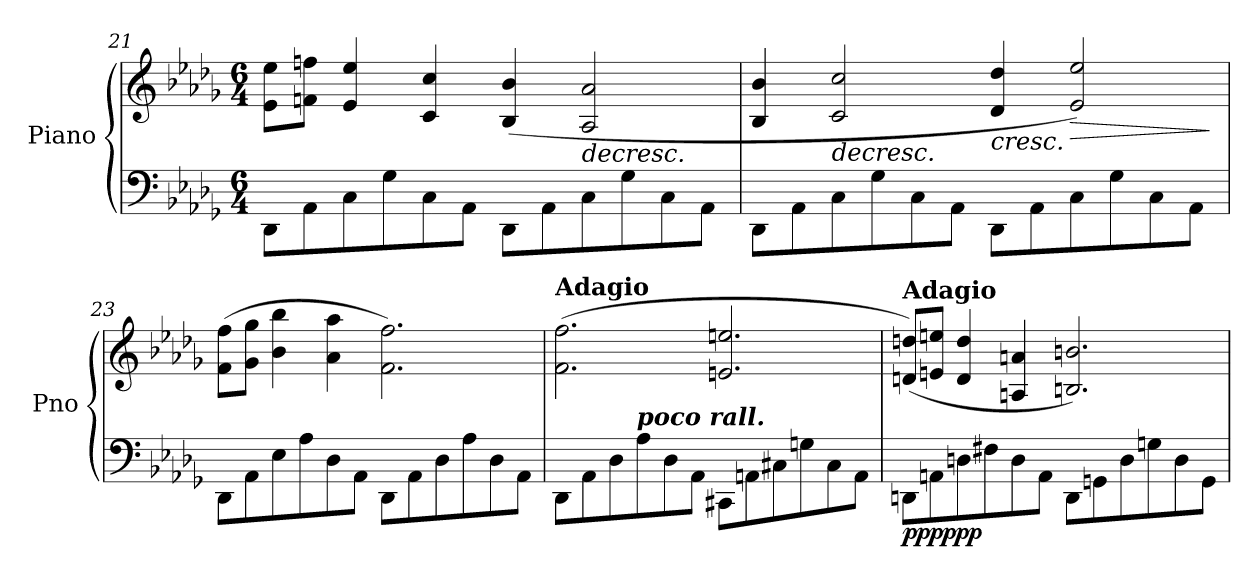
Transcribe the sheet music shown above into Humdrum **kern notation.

**kern	**kern	**dynam
*part1	*part1	*part1
*staff2	*staff1	*staff1/2
*I"Piano	*	*
*I'Pno	*	*
!!LO:PB:g=z
*clefF4	*clefG2	*
*k[b-e-a-d-g-]	*k[b-e-a-d-g-]	*
*M6/4	*M6/4	*
=21	=21	=21
8DD-\L	8e-\ 8ee-\L	.
8AA-\	8fn\ 8ffn\J	.
8C\	4e-/ 4ee-/	.
8G-\	.	.
8C\	4c/ 4cc/	.
8AA-\J	.	.
8DD-\L	(>4B-/ 4b-/	.
8AA-\	.	.
!	!	!LO:HP:b
8C\	2A-/ 2a-/	>
8G-\	.	.
8C\	.	.
8AA-\J	.	.
=22	=22	=22
8DD-\L	4B-/ 4b-/	.
8AA-\	.	.
!	!	!LO:HP:b
8C\	2c/ 2cc/	>
8G-\	.	.
8C\	.	.
8AA-\J	.	.
!	!	!LO:HP:b
8DD-\L	4d-/ 4dd-/	<
8AA-\	.	.
!	!	!LO:HP:b
8C\	2e-/ 2ee-/)	>
8G-\	.	.
8C\	.	.
8AA-\J	.	.
.	.	] [ ]
=23	=23	=23
8DD-\L	(>8f\ 8ff\L	.
8AA-\	8g-\ 8gg-\J	.
8E-\	4b-\ 4bb-\	.
8A-\	.	.
8D-\	4a-\ 4aa-\	.
8AA-\J	.	.
8DD-\L	2.f\ 2.ff\)	.
8AA-\	.	.
8D-\	.	.
8A-\	.	.
8D-\	.	.
8AA-\J	.	.
!!LO:LB:g=z
=24	=24	=24
!	!LO:TX:a:B:t=Adagio	!
8DD-\L	(>2.f\ 2.ff\	.
8AA-\	.	.
8D-\	.	.
!LO:TX:a:Bi:t=poco rall.	!	!
8A-\	.	.
8D-\	.	.
8AA-\J	.	.
8CC#X\L	2.en/ 2.een/	.
8AAn\	.	.
8C#X\	.	.
8Gn\	.	.
8C#\	.	.
8AA\J	.	.
=25	=25	=25
!	!LO:TX:a:B:t=Adagio	!
!	!	!LO:DY:b=2
!	!	!LO:DY:n=1:b
8DDn\L	(<8dn/ 8ddn/L)	ppp ppp
8AAn\	8en/ 8een/J	.
8Dn\	4d/ 4dd/	.
8F#X\	.	.
8D\	4An/ 4an/	.
8AA\J	.	.
8DD\L	2.Bn/ 2.bn/)	.
8GGn\	.	.
8D\	.	.
8Gn\	.	.
8D\	.	.
8GG\J	.	.
.	.	]
=	=	=
*-	*-	*-
